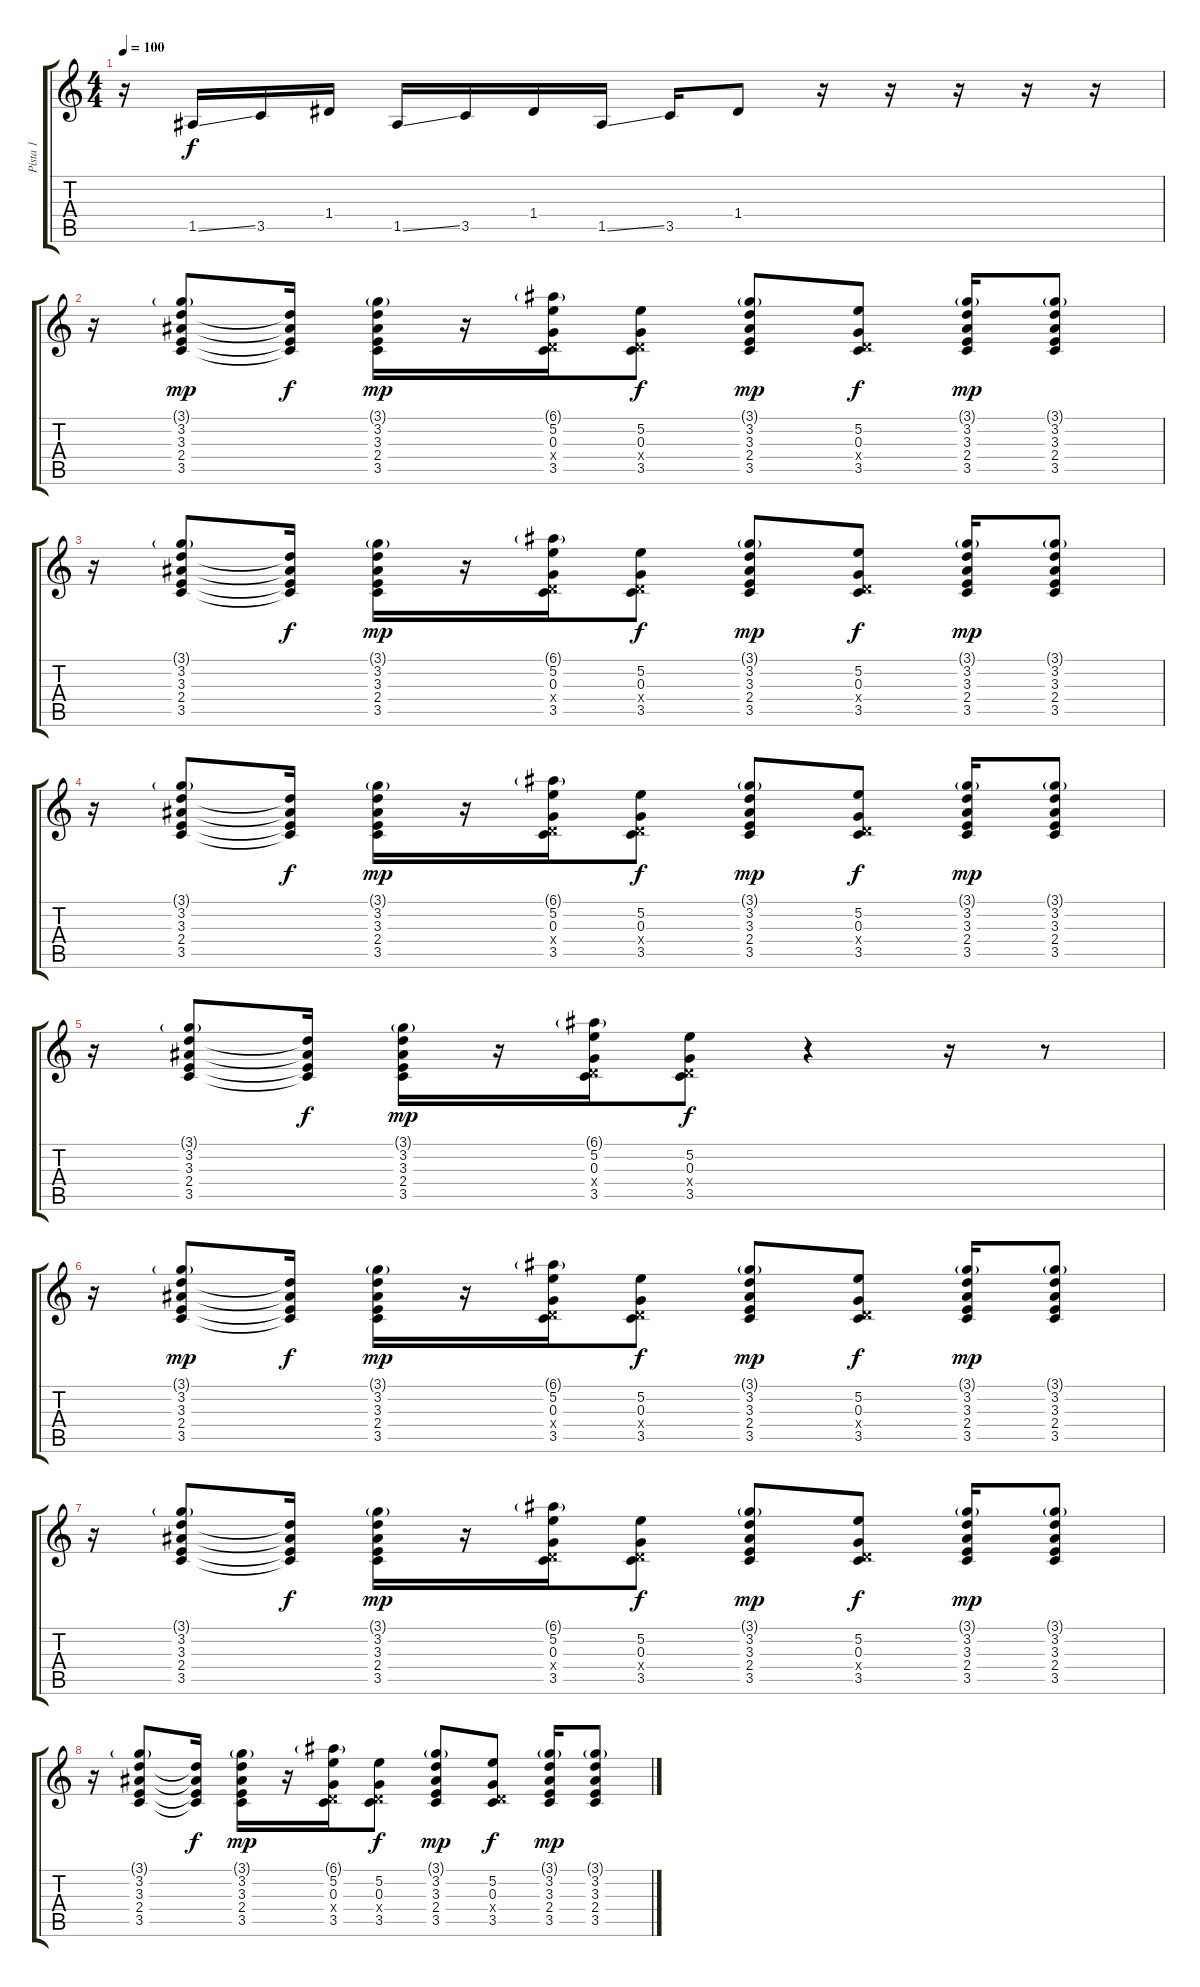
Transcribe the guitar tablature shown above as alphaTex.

\track ("Pista 1" "Pista 1") {instrument electricguitarmuted}
\staff {score tabs}
\tuning (E4 B3 G3 D3 A2 E2) {hide}
\ts (4 4)
\tempo 100
\clef g2
\ks c
r.16{dy f} 1.5{ss}.16 3.5.16 1.4.16 1.5{ss}.16 3.5.16 1.4.16 1.5{ss}.16 3.5.16 1.4.8 r.16 r.16 r.16 r.16 r.16 |
r.16 (3.1{g} 3.2 3.3 2.4 3.5).8{dy mp} (3.2{t} 3.3{t} 2.4{t} 3.5{t}).16{dy f} (3.1{g} 3.2 3.3 2.4 3.5).16{dy mp} r.16 (6.1{g} 5.2 0.3 0.4{x} 3.5).16 (5.2 0.3 0.4{x} 3.5).8{dy f} (3.1{g} 3.2 3.3 2.4 3.5).8{dy mp} (5.2 0.3 0.4{x} 3.5).8{dy f} (3.1{g} 3.2 3.3 2.4 3.5).16{dy mp} (3.1{g} 3.2 3.3 2.4 3.5).8 |
r.16 (3.1{g} 3.2 3.3 2.4 3.5).8 (3.2{t} 3.3{t} 2.4{t} 3.5{t}).16{dy f} (3.1{g} 3.2 3.3 2.4 3.5).16{dy mp} r.16 (6.1{g} 5.2 0.3 0.4{x} 3.5).16 (5.2 0.3 0.4{x} 3.5).8{dy f} (3.1{g} 3.2 3.3 2.4 3.5).8{dy mp} (5.2 0.3 0.4{x} 3.5).8{dy f} (3.1{g} 3.2 3.3 2.4 3.5).16{dy mp} (3.1{g} 3.2 3.3 2.4 3.5).8 |
r.16 (3.1{g} 3.2 3.3 2.4 3.5).8 (3.2{t} 3.3{t} 2.4{t} 3.5{t}).16{dy f} (3.1{g} 3.2 3.3 2.4 3.5).16{dy mp} r.16 (6.1{g} 5.2 0.3 0.4{x} 3.5).16 (5.2 0.3 0.4{x} 3.5).8{dy f} (3.1{g} 3.2 3.3 2.4 3.5).8{dy mp} (5.2 0.3 0.4{x} 3.5).8{dy f} (3.1{g} 3.2 3.3 2.4 3.5).16{dy mp} (3.1{g} 3.2 3.3 2.4 3.5).8 |
r.16 (3.1{g} 3.2 3.3 2.4 3.5).8 (3.2{t} 3.3{t} 2.4{t} 3.5{t}).16{dy f} (3.1{g} 3.2 3.3 2.4 3.5).16{dy mp} r.16 (6.1{g} 5.2 0.3 0.4{x} 3.5).16 (5.2 0.3 0.4{x} 3.5).8{dy f} r.4 r.16 r.8 |
r.16 (3.1{g} 3.2 3.3 2.4 3.5).8{dy mp} (3.2{t} 3.3{t} 2.4{t} 3.5{t}).16{dy f} (3.1{g} 3.2 3.3 2.4 3.5).16{dy mp} r.16 (6.1{g} 5.2 0.3 0.4{x} 3.5).16 (5.2 0.3 0.4{x} 3.5).8{dy f} (3.1{g} 3.2 3.3 2.4 3.5).8{dy mp} (5.2 0.3 0.4{x} 3.5).8{dy f} (3.1{g} 3.2 3.3 2.4 3.5).16{dy mp} (3.1{g} 3.2 3.3 2.4 3.5).8 |
r.16 (3.1{g} 3.2 3.3 2.4 3.5).8 (3.2{t} 3.3{t} 2.4{t} 3.5{t}).16{dy f} (3.1{g} 3.2 3.3 2.4 3.5).16{dy mp} r.16 (6.1{g} 5.2 0.3 0.4{x} 3.5).16 (5.2 0.3 0.4{x} 3.5).8{dy f} (3.1{g} 3.2 3.3 2.4 3.5).8{dy mp} (5.2 0.3 0.4{x} 3.5).8{dy f} (3.1{g} 3.2 3.3 2.4 3.5).16{dy mp} (3.1{g} 3.2 3.3 2.4 3.5).8 |
r.16 (3.1{g} 3.2 3.3 2.4 3.5).8 (3.2{t} 3.3{t} 2.4{t} 3.5{t}).16{dy f} (3.1{g} 3.2 3.3 2.4 3.5).16{dy mp} r.16 (6.1{g} 5.2 0.3 0.4{x} 3.5).16 (5.2 0.3 0.4{x} 3.5).8{dy f} (3.1{g} 3.2 3.3 2.4 3.5).8{dy mp} (5.2 0.3 0.4{x} 3.5).8{dy f} (3.1{g} 3.2 3.3 2.4 3.5).16{dy mp} (3.1{g} 3.2 3.3 2.4 3.5).8
